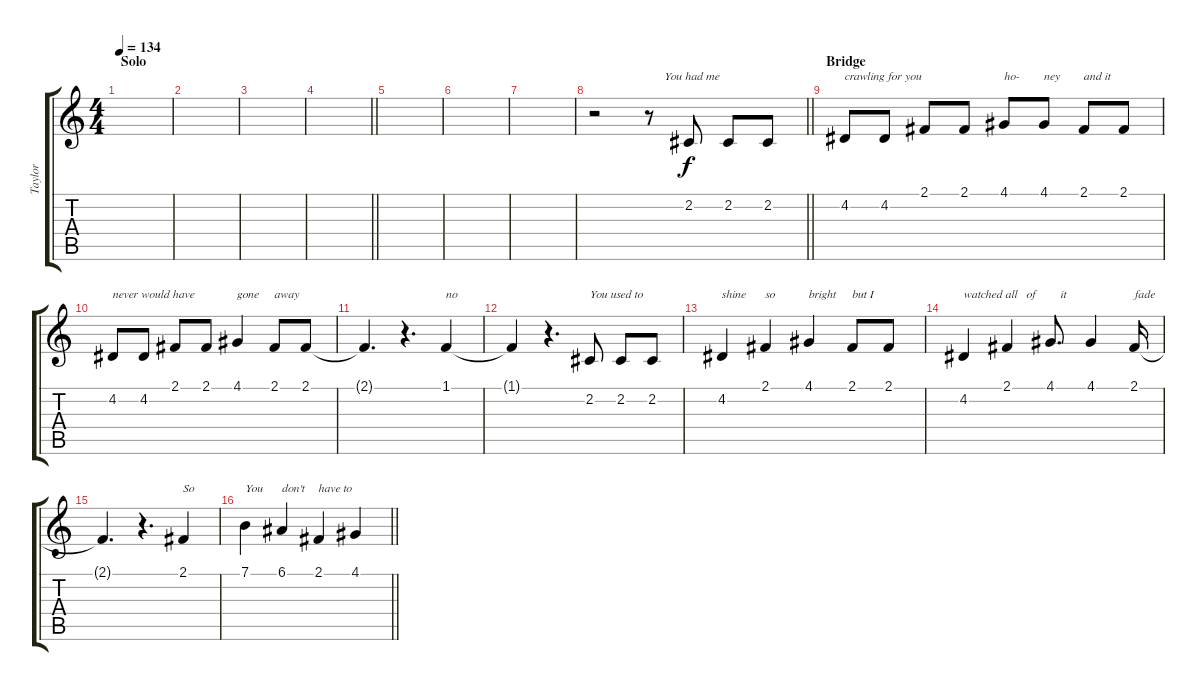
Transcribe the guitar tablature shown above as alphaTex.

\track ("Taylor" "Taylor") {instrument ocarina}
\staff {score tabs}
\tuning (E4 B3 G3 D3 A2 E2) {hide}
\ts (4 4)
\section ("" "Solo")
\tempo 134
\clef g2
\ks c
|
|
|
\barLineRight lightlight
|
|
|
|
\barLineRight lightlight
r.2 r.8{txt "     You had me"} 2.2.8 2.2.8 2.2.8 |
\section ("" "Bridge")
4.2.8{txt "crawling for you"} 4.2.8 2.1.8 2.1.8 4.1.8{txt "ho-"} 4.1.8{txt "ney"} 2.1.8{txt "and it"} 2.1.8 |
4.2.8{txt "never would have"} 4.2.8 2.1.8 2.1.8 4.1.4{txt "gone"} 2.1.8{txt "away"} 2.1.8 |
2.1{t}.4{d} r.4{d} 1.1.4{txt "no"} |
1.1{t}.4 r.4{d} 2.2.8{txt "You used to"} 2.2.8 2.2.8 |
4.2.4{txt "shine"} 2.1.4{txt "so "} 4.1.4{txt "bright"} 2.1.8{txt "but I"} 2.1.8 |
4.2.4{txt "watched all   of        it"} 2.1.4 4.1.8{d} 4.1.4 2.1.16{txt "fade"} |
2.1{t}.4{d} r.4{d} 2.1.4{txt "So"} |
\barLineRight lightlight
7.1.4{txt "You"} 6.1.4{txt "don't"} 2.1.4{txt "have to"} 4.1.4
